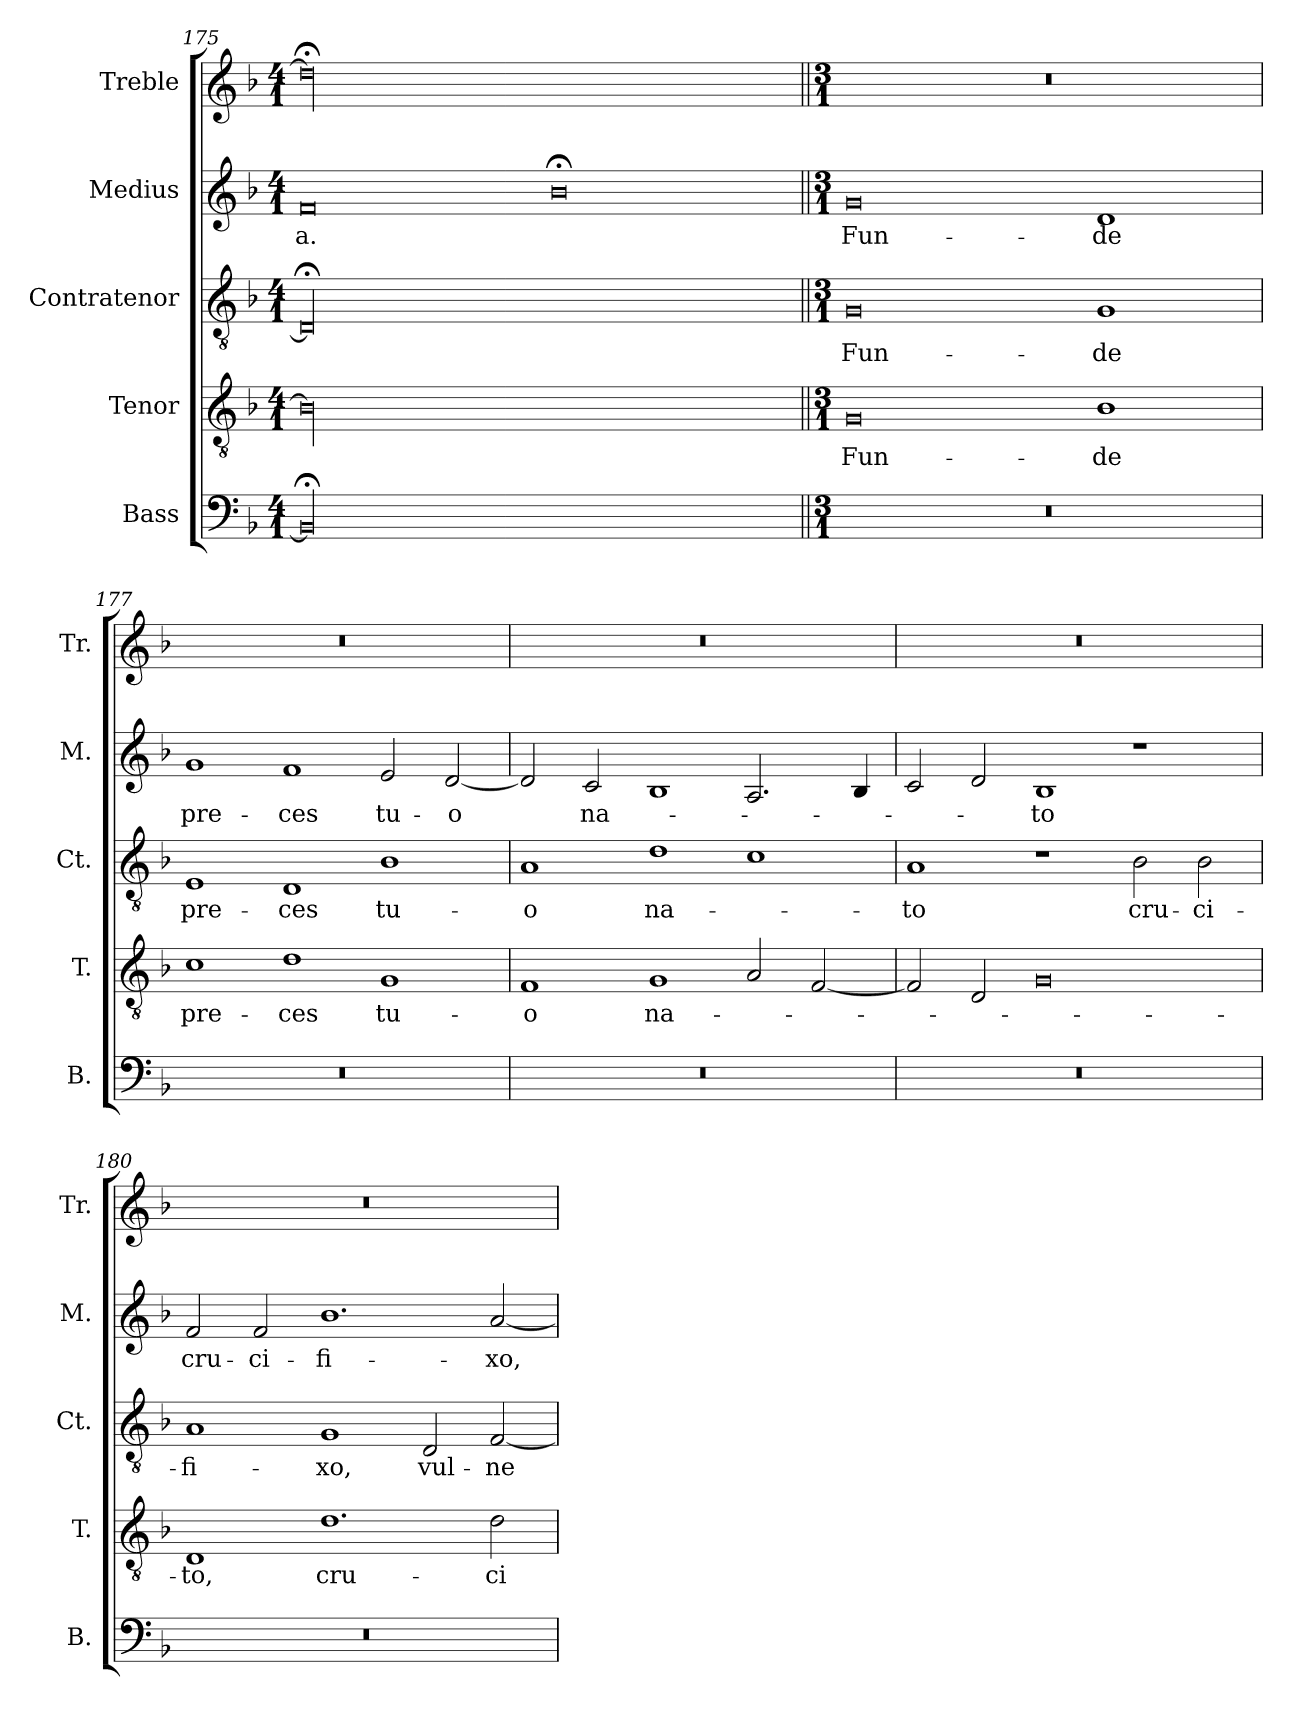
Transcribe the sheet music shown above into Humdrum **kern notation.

**kern	**kern	**text	**kern	**text	**kern	**text	**kern
*part5	*part4	*part4	*part3	*part3	*part2	*part2	*part1
*staff5	*staff4	*staff4	*staff3	*staff3	*staff2	*staff2	*staff1
*I"Bass	*I"Tenor	*	*I"Contratenor	*	*I"Medius	*	*I"Treble
*I'B.	*I'T.	*	*I'Ct.	*	*I'M.	*	*I'Tr.
*clefF4	*clefGv2	*	*clefGv2	*	*clefG2	*	*clefG2
*	*ITrd7c12	*	*ITrd7c12	*	*	*	*
*k[b-]	*k[b-]	*	*k[b-]	*	*k[b-]	*	*k[b-]
*d:	*d:	*	*d:	*	*d:	*	*d:
*M4/1	*M4/1	*	*M4/1	*	*M4/1	*	*M4/1
=175	=175	=175	=175	=175	=175	=175	=175
!	!	!	!	!	!	!LO:LY:b:color=#000000	!
00BB-;i]	00BB-i]	.	00DD;i]	.	0fi	-a.	00dd;i]
.	.	.	.	.	0b-;i	.	.
!!LO:PB:g=z
=176||	=176||	=176||	=176||	=176||	=176||	=176||	=176||
*M3/1	*M3/1	*	*M3/1	*	*M3/1	*	*M3/1
!LO:N:vis=1	!	!	!	!	!	!	!
!	!	!LO:LY:b:color=#000000	!	!	!	!	!
!	!	!	!	!LO:LY:b:color=#000000	!	!	!
!	!	!	!	!	!	!LO:LY:b:color=#000000	!LO:N:vis=1
0.r	0GGi	Fun-	0GGi	Fun-	0gi	Fun-	0.r
!	!	!LO:LY:b:color=#000000	!	!	!	!	!
!	!	!	!	!LO:LY:b:color=#000000	!	!	!
!	!	!	!	!	!	!LO:LY:b:color=#000000	!
.	1BB-i	-de	1GGi	-de	1di	-de	.
=177	=177	=177	=177	=177	=177	=177	=177
!LO:N:vis=1	!	!	!	!	!	!	!
!	!	!LO:LY:b:color=#000000	!	!	!	!	!
!	!	!	!	!LO:LY:b:color=#000000	!	!	!
!	!	!	!	!	!	!LO:LY:b:color=#000000	!LO:N:vis=1
0.r	1Ci	pre-	1EEi	pre-	1gi	pre-	0.r
!	!	!LO:LY:b:color=#000000	!	!	!	!	!
!	!	!	!	!LO:LY:b:color=#000000	!	!	!
!	!	!	!	!	!	!LO:LY:b:color=#000000	!
.	1Di	-ces	1DDi	-ces	1fi	-ces	.
!	!	!LO:LY:b:color=#000000	!	!	!	!	!
!	!	!	!	!LO:LY:b:color=#000000	!	!	!
!	!	!	!	!	!	!LO:LY:b:color=#000000	!
.	1GGi	tu-	1BB-i	tu-	2ei/	tu-	.
!	!	!	!	!	!	!LO:LY:b:color=#000000	!
.	.	.	.	.	[<2di/	-o	.
=178	=178	=178	=178	=178	=178	=178	=178
!LO:N:vis=1	!	!	!	!	!	!	!
!	!	!LO:LY:b:color=#000000	!	!	!	!	!
!	!	!	!	!LO:LY:b:color=#000000	!	!	!LO:N:vis=1
0.r	1FFi	-o	1AAi	-o	2di/]	.	0.r
!	!	!	!	!	!	!LO:LY:b:color=#000000	!
.	.	.	.	.	2ci/	na-	.
!	!	!LO:LY:b:color=#000000	!	!	!	!	!
!	!	!	!	!LO:LY:b:color=#000000	!	!	!
.	1GGi	na-	1Di	na-	1B-i	.	.
.	2AAi/	.	1Ci	.	2.Ai/	.	.
.	[<2FFi/	.	.	.	.	.	.
.	.	.	.	.	4B-i/	.	.
=179	=179	=179	=179	=179	=179	=179	=179
!LO:N:vis=1	!	!	!	!	!	!	!
!	!	!	!	!LO:LY:b:color=#000000	!	!	!LO:N:vis=1
0.r	2FFi/]	.	1AAi	-to	2ci/	.	0.r
.	2DDi/	.	.	.	2di/	.	.
!	!	!	!	!	!	!LO:LY:b:color=#000000	!
.	0GGi	.	1r	.	1B-i	-to	.
!	!	!	!	!LO:LY:b:color=#000000	!	!	!
.	.	.	2BB-i\	cru-	1r	.	.
!	!	!	!	!LO:LY:b:color=#000000	!	!	!
.	.	.	2BB-i\	-ci-	.	.	.
!!LO:LB:g=z
=180	=180	=180	=180	=180	=180	=180	=180
!LO:N:vis=1	!	!	!	!	!	!	!
!	!	!LO:LY:b:color=#000000	!	!	!	!	!
!	!	!	!	!LO:LY:b:color=#000000	!	!	!
!	!	!	!	!	!	!LO:LY:b:color=#000000	!LO:N:vis=1
0.r	1DDi	-to,	1AAi	-fi-	2fi/	cru-	0.r
!	!	!	!	!	!	!LO:LY:b:color=#000000	!
.	.	.	.	.	2fi/	-ci-	.
!	!	!LO:LY:b:color=#000000	!	!	!	!	!
!	!	!	!	!LO:LY:b:color=#000000	!	!	!
!	!	!	!	!	!	!LO:LY:b:color=#000000	!
.	1.Di	cru-	1GGi	-xo,	1.b-i	-fi-	.
!	!	!	!	!LO:LY:b:color=#000000	!	!	!
.	.	.	2DDi/	vul-	.	.	.
!	!	!LO:LY:b:color=#000000	!	!	!	!	!
!	!	!	!	!LO:LY:b:color=#000000	!	!	!
!	!	!	!	!	!	!LO:LY:b:color=#000000	!
.	2Di\	-ci-	[<2FFi/	-ne-	[<2ai/	-xo,	.
=	=	=	=	=	=	=	=
*-	*-	*-	*-	*-	*-	*-	*-
